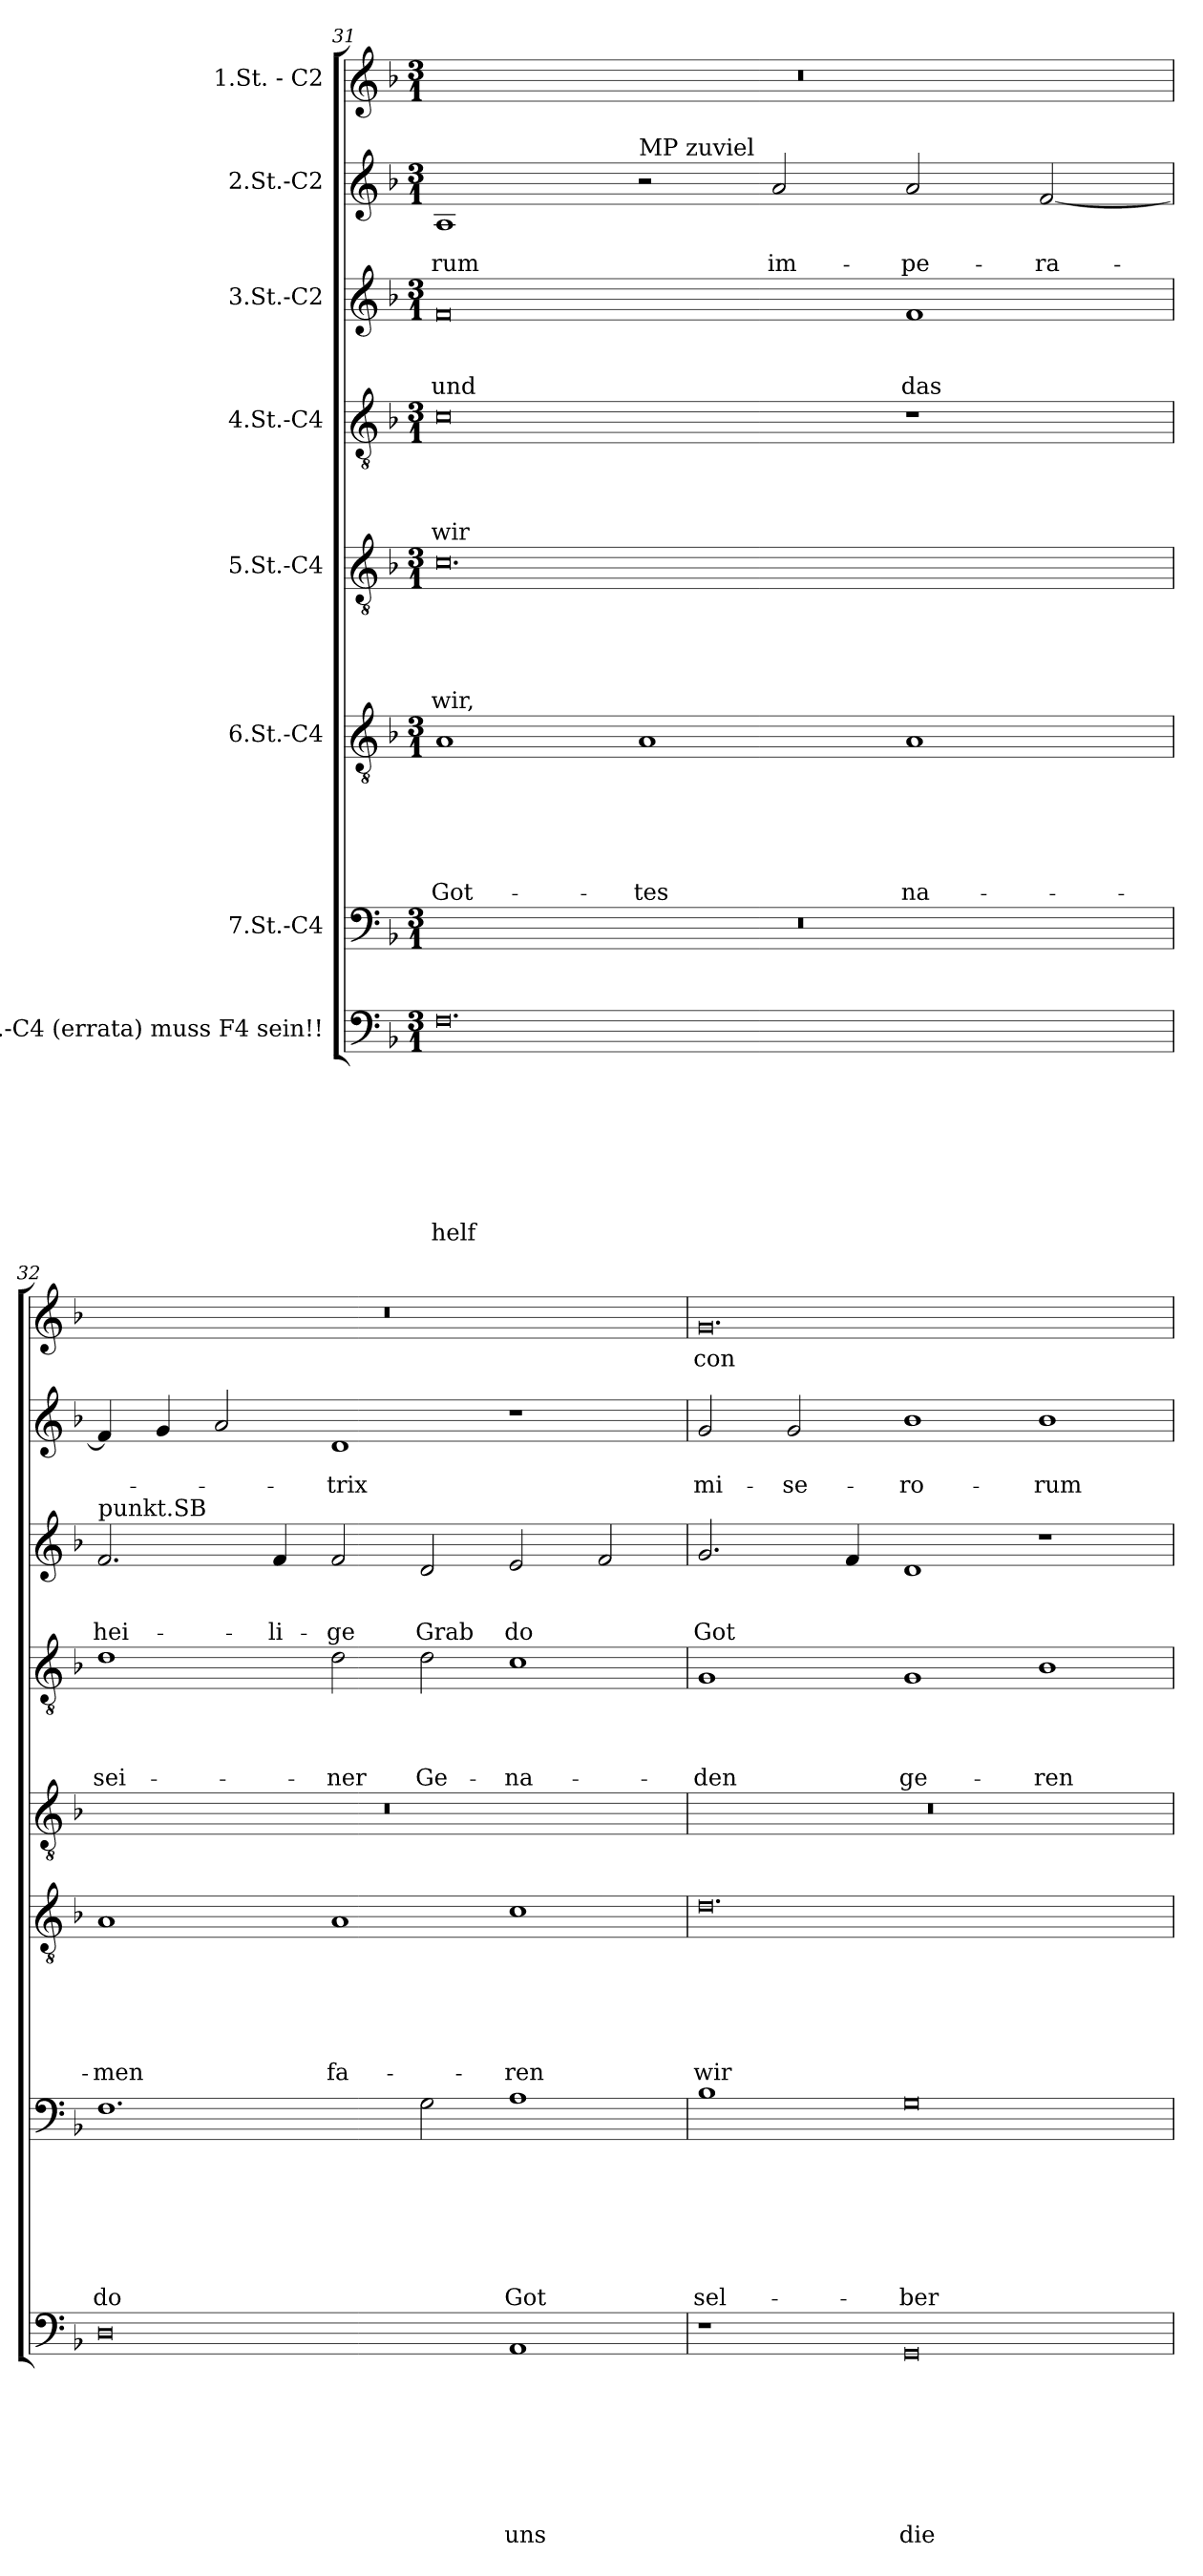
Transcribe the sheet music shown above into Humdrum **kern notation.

**kern	**text	**text	**text	**text	**text	**text	**text	**text	**kern	**text	**text	**text	**text	**text	**text	**text	**kern	**text	**text	**text	**text	**text	**text	**kern	**text	**text	**text	**text	**text	**kern	**text	**text	**text	**text	**kern	**text	**text	**text	**kern	**text	**text	**kern	**text
*part8	*part8	*part8	*part8	*part8	*part8	*part8	*part8	*part8	*part7	*part7	*part7	*part7	*part7	*part7	*part7	*part7	*part6	*part6	*part6	*part6	*part6	*part6	*part6	*part5	*part5	*part5	*part5	*part5	*part5	*part4	*part4	*part4	*part4	*part4	*part3	*part3	*part3	*part3	*part2	*part2	*part2	*part1	*part1
*staff8	*staff8	*staff8	*staff8	*staff8	*staff8	*staff8	*staff8	*staff8	*staff7	*staff7	*staff7	*staff7	*staff7	*staff7	*staff7	*staff7	*staff6	*staff6	*staff6	*staff6	*staff6	*staff6	*staff6	*staff5	*staff5	*staff5	*staff5	*staff5	*staff5	*staff4	*staff4	*staff4	*staff4	*staff4	*staff3	*staff3	*staff3	*staff3	*staff2	*staff2	*staff2	*staff1	*staff1
*I"8.St.-C4 (errata) muss F4 sein!!	*	*	*	*	*	*	*	*	*I"7.St.-C4	*	*	*	*	*	*	*	*I"6.St.-C4	*	*	*	*	*	*	*I"5.St.-C4	*	*	*	*	*	*I"4.St.-C4	*	*	*	*	*I"3.St.-C2	*	*	*	*I"2.St.-C2	*	*	*I"1.St. - C2	*
*clefF4	*	*	*	*	*	*	*	*	*clefF4	*	*	*	*	*	*	*	*clefGv2	*	*	*	*	*	*	*clefGv2	*	*	*	*	*	*clefGv2	*	*	*	*	*clefG2	*	*	*	*clefG2	*	*	*clefG2	*
*k[b-]	*	*	*	*	*	*	*	*	*k[b-]	*	*	*	*	*	*	*	*k[b-]	*	*	*	*	*	*	*k[b-]	*	*	*	*	*	*k[b-]	*	*	*	*	*k[b-]	*	*	*	*k[b-]	*	*	*k[b-]	*
*F:	*	*	*	*	*	*	*	*	*F:	*	*	*	*	*	*	*	*F:	*	*	*	*	*	*	*F:	*	*	*	*	*	*F:	*	*	*	*	*F:	*	*	*	*F:	*	*	*F:	*
*M3/1	*	*	*	*	*	*	*	*	*M3/1	*	*	*	*	*	*	*	*M3/1	*	*	*	*	*	*	*M3/1	*	*	*	*	*	*M3/1	*	*	*	*	*M3/1	*	*	*	*M3/1	*	*	*M3/1	*
=31	=31	=31	=31	=31	=31	=31	=31	=31	=31	=31	=31	=31	=31	=31	=31	=31	=31	=31	=31	=31	=31	=31	=31	=31	=31	=31	=31	=31	=31	=31	=31	=31	=31	=31	=31	=31	=31	=31	=31	=31	=31	=31	=31
0.F	.	.	.	.	.	.	.	helf	0.r	.	.	.	.	.	.	.	1A	.	.	.	.	.	Got-	0.c	.	.	.	.	wir,	0c	.	.	.	wir	0f	.	.	und	1A	.	-rum	0.r	.
!	!	!	!	!	!	!	!	!	!	!	!	!	!	!	!	!	!	!	!	!	!	!	!	!	!	!	!	!	!	!	!	!	!	!	!	!	!	!	!LO:TX:a:t=MP zuviel	!	!	!	!
.	.	.	.	.	.	.	.	.	.	.	.	.	.	.	.	.	1A	.	.	.	.	.	-tes	.	.	.	.	.	.	.	.	.	.	.	.	.	.	.	2r	.	.	.	.
.	.	.	.	.	.	.	.	.	.	.	.	.	.	.	.	.	.	.	.	.	.	.	.	.	.	.	.	.	.	.	.	.	.	.	.	.	.	.	2a/	.	im-	.	.
.	.	.	.	.	.	.	.	.	.	.	.	.	.	.	.	.	1A	.	.	.	.	.	na-	.	.	.	.	.	.	1r	.	.	.	.	1f	.	.	das	2a/	.	-pe-	.	.
.	.	.	.	.	.	.	.	.	.	.	.	.	.	.	.	.	.	.	.	.	.	.	.	.	.	.	.	.	.	.	.	.	.	.	.	.	.	.	[2f/	.	-ra-	.	.
=32	=32	=32	=32	=32	=32	=32	=32	=32	=32	=32	=32	=32	=32	=32	=32	=32	=32	=32	=32	=32	=32	=32	=32	=32	=32	=32	=32	=32	=32	=32	=32	=32	=32	=32	=32	=32	=32	=32	=32	=32	=32	=32	=32
!	!	!	!	!	!	!	!	!	!	!	!	!	!	!	!	!	!	!	!	!	!	!	!	!	!	!	!	!	!	!	!	!	!	!	!LO:TX:a:t=punkt.SB	!	!	!	!	!	!	!	!
0D	.	.	.	.	.	.	.	.	1.F	.	.	.	.	.	.	do	1A	.	.	.	.	.	-men	0.r	.	.	.	.	.	1d	.	.	.	sei-	2.f/	.	.	hei-	4f/]	.	.	0.r	.
.	.	.	.	.	.	.	.	.	.	.	.	.	.	.	.	.	.	.	.	.	.	.	.	.	.	.	.	.	.	.	.	.	.	.	.	.	.	.	4g/	.	.	.	.
.	.	.	.	.	.	.	.	.	.	.	.	.	.	.	.	.	.	.	.	.	.	.	.	.	.	.	.	.	.	.	.	.	.	.	.	.	.	.	2a/	.	.	.	.
.	.	.	.	.	.	.	.	.	.	.	.	.	.	.	.	.	.	.	.	.	.	.	.	.	.	.	.	.	.	.	.	.	.	.	4f/	.	.	-li-	.	.	.	.	.
.	.	.	.	.	.	.	.	.	.	.	.	.	.	.	.	.	1A	.	.	.	.	.	fa-	.	.	.	.	.	.	2d\	.	.	.	-ner	2f/	.	.	-ge	1d	.	-trix	.	.
.	.	.	.	.	.	.	.	.	2G\	.	.	.	.	.	.	.	.	.	.	.	.	.	.	.	.	.	.	.	.	2d\	.	.	.	Ge-	2d/	.	.	Grab	.	.	.	.	.
1AA	.	.	.	.	.	.	.	uns	1A	.	.	.	.	.	.	Got	1c	.	.	.	.	.	-ren	.	.	.	.	.	.	1c	.	.	.	-na-	2e/	.	.	do	1r	.	.	.	.
.	.	.	.	.	.	.	.	.	.	.	.	.	.	.	.	.	.	.	.	.	.	.	.	.	.	.	.	.	.	.	.	.	.	.	2f/	.	.	.	.	.	.	.	.
!!LO:LB:g=z
=33	=33	=33	=33	=33	=33	=33	=33	=33	=33	=33	=33	=33	=33	=33	=33	=33	=33	=33	=33	=33	=33	=33	=33	=33	=33	=33	=33	=33	=33	=33	=33	=33	=33	=33	=33	=33	=33	=33	=33	=33	=33	=33	=33
1r	.	.	.	.	.	.	.	.	1B-	.	.	.	.	.	.	sel-	0.d	.	.	.	.	.	wir	0.r	.	.	.	.	.	1G	.	.	.	-den	2.g/	.	.	Got	2g/	.	mi-	0.g	con-
.	.	.	.	.	.	.	.	.	.	.	.	.	.	.	.	.	.	.	.	.	.	.	.	.	.	.	.	.	.	.	.	.	.	.	.	.	.	.	2g/	.	-se-	.	.
.	.	.	.	.	.	.	.	.	.	.	.	.	.	.	.	.	.	.	.	.	.	.	.	.	.	.	.	.	.	.	.	.	.	.	4f/	.	.	.	.	.	.	.	.
0GG	.	.	.	.	.	.	.	die	0G	.	.	.	.	.	.	-ber	.	.	.	.	.	.	.	.	.	.	.	.	.	1G	.	.	.	ge-	1d	.	.	.	1b-	.	-ro-	.	.
.	.	.	.	.	.	.	.	.	.	.	.	.	.	.	.	.	.	.	.	.	.	.	.	.	.	.	.	.	.	1B-	.	.	.	-ren	1r	.	.	.	1b-	.	-rum	.	.
=	=	=	=	=	=	=	=	=	=	=	=	=	=	=	=	=	=	=	=	=	=	=	=	=	=	=	=	=	=	=	=	=	=	=	=	=	=	=	=	=	=	=	=
*-	*-	*-	*-	*-	*-	*-	*-	*-	*-	*-	*-	*-	*-	*-	*-	*-	*-	*-	*-	*-	*-	*-	*-	*-	*-	*-	*-	*-	*-	*-	*-	*-	*-	*-	*-	*-	*-	*-	*-	*-	*-	*-	*-
